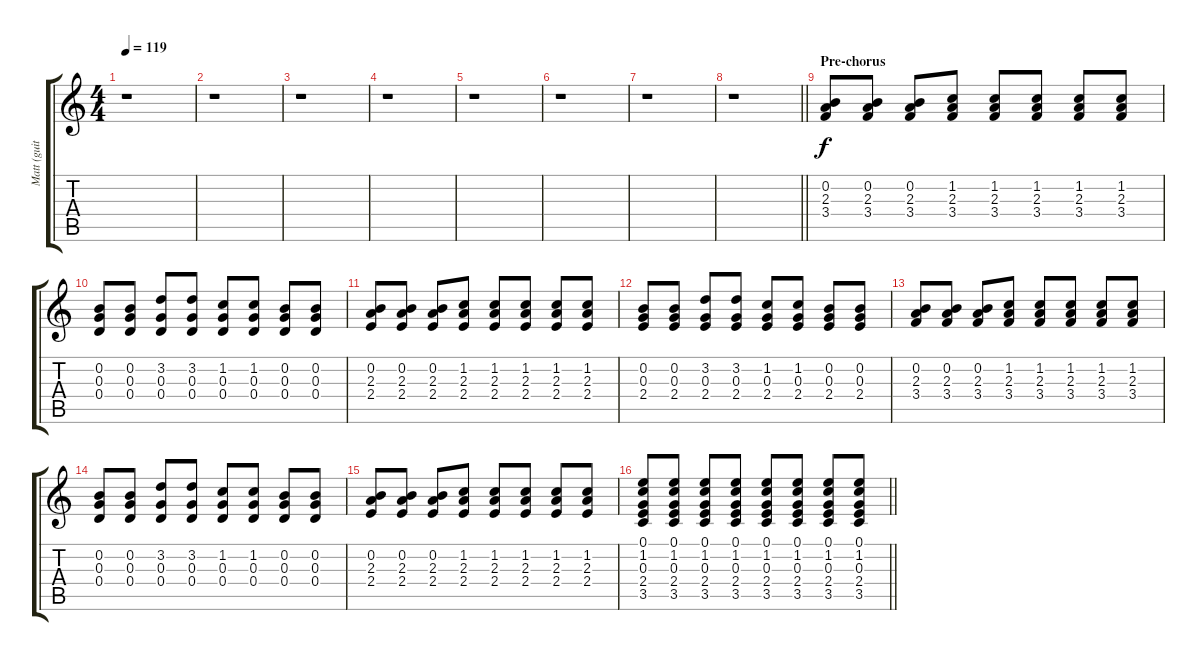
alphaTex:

\track ("Matt (guitar)" "Matt (guit") {solo instrument overdrivenguitar}
\staff {score tabs}
\tuning (E4 B3 G3 D3 A2 E2) {hide}
\ts (4 4)
\tempo 119
\clef g2
\ks c
r.1{dy f} |
r.1 |
r.1 |
r.1 |
r.1 |
r.1 |
r.1 |
\barLineRight lightlight
r.1 |
\section ("" "Pre-chorus")
(0.2 2.3 3.4).8 (0.2 2.3 3.4).8 (0.2 2.3 3.4).8 (1.2 2.3 3.4).8 (1.2 2.3 3.4).8 (1.2 2.3 3.4).8 (1.2 2.3 3.4).8 (1.2 2.3 3.4).8 |
(0.2 0.3 0.4).8 (0.2 0.3 0.4).8 (3.2 0.3 0.4).8 (3.2 0.3 0.4).8 (1.2 0.3 0.4).8 (1.2 0.3 0.4).8 (0.2 0.3 0.4).8 (0.2 0.3 0.4).8 |
(0.2 2.3 2.4).8 (0.2 2.3 2.4).8 (0.2 2.3 2.4).8 (1.2 2.3 2.4).8 (1.2 2.3 2.4).8 (1.2 2.3 2.4).8 (1.2 2.3 2.4).8 (1.2 2.3 2.4).8 |
(0.2 0.3 2.4).8 (0.2 0.3 2.4).8 (3.2 0.3 2.4).8 (3.2 0.3 2.4).8 (1.2 0.3 2.4).8 (1.2 0.3 2.4).8 (0.2 0.3 2.4).8 (0.2 0.3 2.4).8 |
(0.2 2.3 3.4).8 (0.2 2.3 3.4).8 (0.2 2.3 3.4).8 (1.2 2.3 3.4).8 (1.2 2.3 3.4).8 (1.2 2.3 3.4).8 (1.2 2.3 3.4).8 (1.2 2.3 3.4).8 |
(0.2 0.3 0.4).8 (0.2 0.3 0.4).8 (3.2 0.3 0.4).8 (3.2 0.3 0.4).8 (1.2 0.3 0.4).8 (1.2 0.3 0.4).8 (0.2 0.3 0.4).8 (0.2 0.3 0.4).8 |
(0.2 2.3 2.4).8 (0.2 2.3 2.4).8 (0.2 2.3 2.4).8 (1.2 2.3 2.4).8 (1.2 2.3 2.4).8 (1.2 2.3 2.4).8 (1.2 2.3 2.4).8 (1.2 2.3 2.4).8 |
\barLineRight lightlight
(0.1 1.2 0.3 2.4 3.5).8 (0.1 1.2 0.3 2.4 3.5).8 (0.1 1.2 0.3 2.4 3.5).8 (0.1 1.2 0.3 2.4 3.5).8 (0.1 1.2 0.3 2.4 3.5).8 (0.1 1.2 0.3 2.4 3.5).8 (0.1 1.2 0.3 2.4 3.5).8 (0.1 1.2 0.3 2.4 3.5).8
